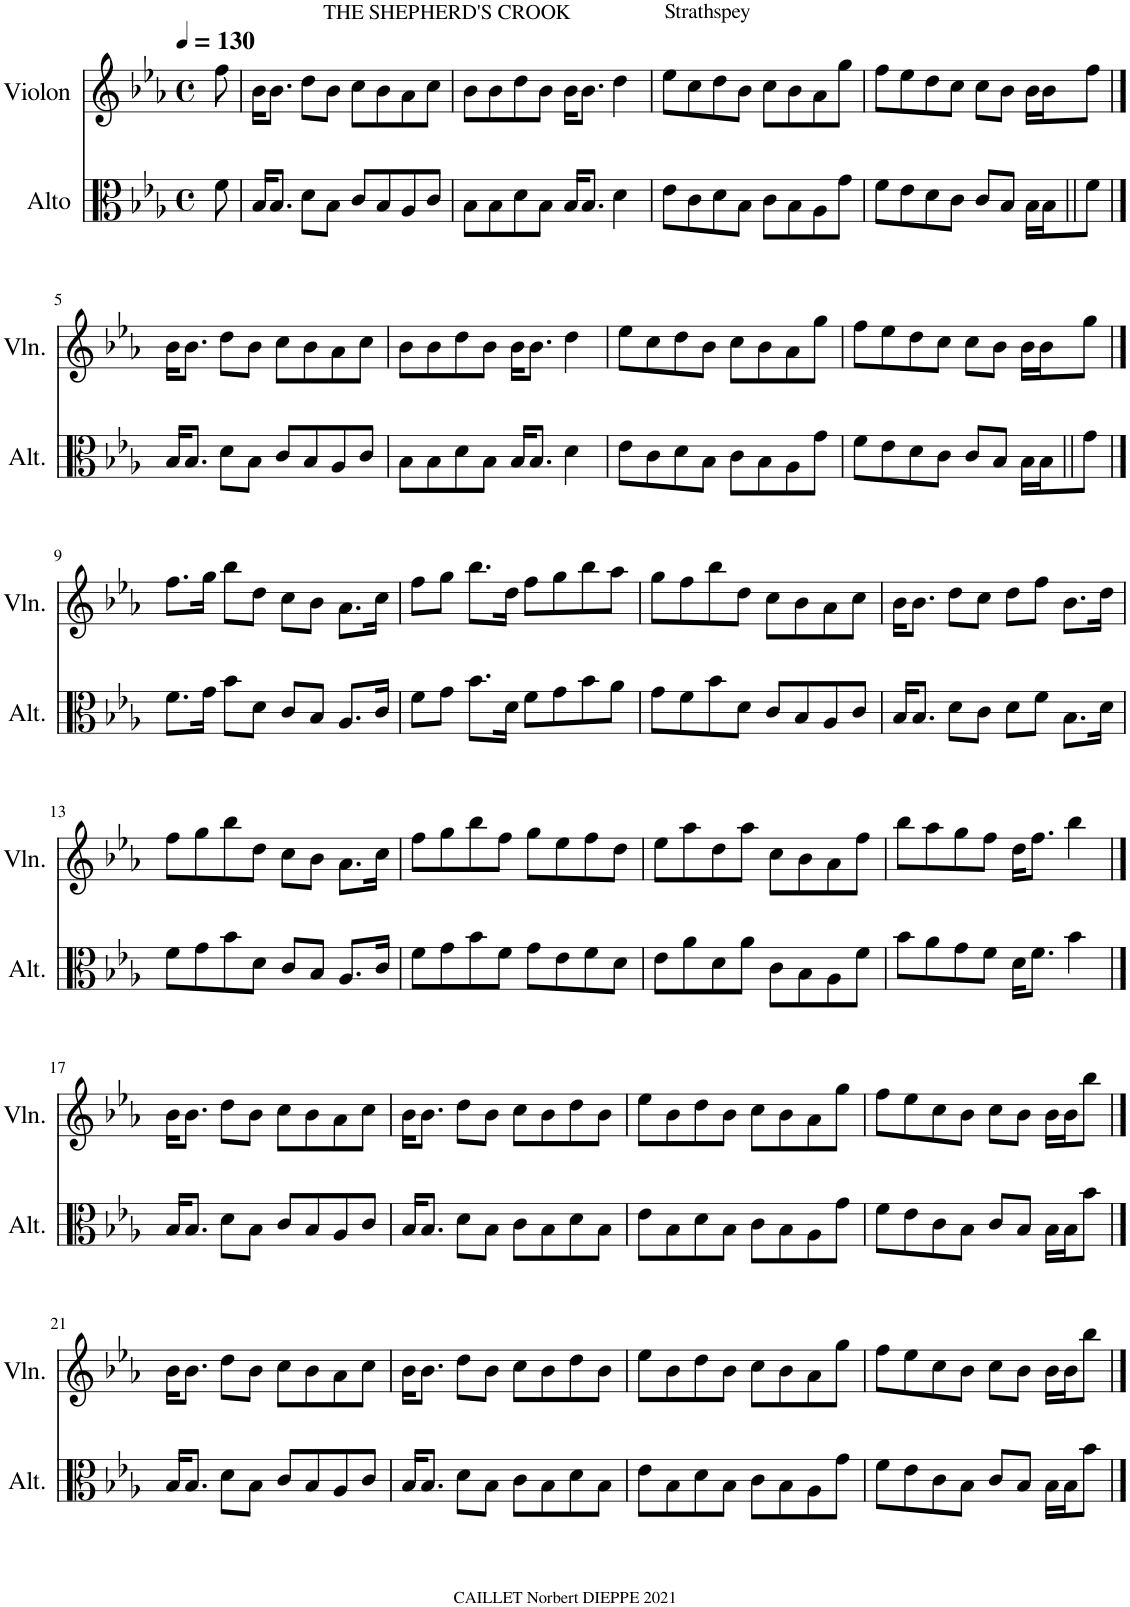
**kern	**kern
*part2	*part1
*staff2	*staff1
*I"Alto	*I"Violon
*I'Alt.	*I'Vln.
*clefC3	*clefG2
*k[b-e-a-]	*k[b-e-a-]
*M4/4	*M4/4
*met(c)	*met(c)
*MM130	*MM130
=	=
8f\	8ff\
=1	=1
!	!LO:TX:a:t=THE SHEPHERD'S CROOK
16B-/KL	16b-\KL
8.B-/J	8.b-\J
8d\L	8dd\L
8B-\J	8b-\J
8c/L	8cc\L
8B-/	8b-\
8A-/	8a-\
8c/J	8cc\J
=2	=2
8B-\L	8b-\L
8B-\	8b-\
8d\	8dd\
8B-\J	8b-\J
16B-/KL	16b-\KL
8.B-/J	8.b-\J
4d\	4dd\
=3	=3
!	!LO:TX:a:t=Strathspey
8e-\L	8ee-\L
8c\	8cc\
8d\	8dd\
8B-\J	8b-\J
8c\L	8cc\L
8B-\	8b-\
8A-\	8a-\
8g\J	8gg\J
=4	=4
8f\L	8ff\L
8e-\	8ee-\
8d\	8dd\
8c\J	8cc\J
8c/L	8cc\L
8B-/J	8b-\J
16B-\LL	16b-\LL
16B-\J	16b-\J
8f\J	8ff\J
!!LO:LB:g=z
==5	==5
16B-/KL	16b-\KL
8.B-/J	8.b-\J
8d\L	8dd\L
8B-\J	8b-\J
8c/L	8cc\L
8B-/	8b-\
8A-/	8a-\
8c/J	8cc\J
=6	=6
8B-\L	8b-\L
8B-\	8b-\
8d\	8dd\
8B-\J	8b-\J
16B-/KL	16b-\KL
8.B-/J	8.b-\J
4d\	4dd\
=7	=7
8e-\L	8ee-\L
8c\	8cc\
8d\	8dd\
8B-\J	8b-\J
8c\L	8cc\L
8B-\	8b-\
8A-\	8a-\
8g\J	8gg\J
=8	=8
8f\L	8ff\L
8e-\	8ee-\
8d\	8dd\
8c\J	8cc\J
8c/L	8cc\L
8B-/J	8b-\J
16B-\LL	16b-\LL
16B-\J	16b-\J
8g\J	8gg\J
!!LO:LB:g=z
==9	==9
8.f\L	8.ff\L
16g\Jk	16gg\Jk
8b-\L	8bb-\L
8d\J	8dd\J
8c/L	8cc\L
8B-/J	8b-\J
8.A-/L	8.a-\L
16c/Jk	16cc\Jk
=10	=10
8f\L	8ff\L
8g\J	8gg\J
8.b-\L	8.bb-\L
16d\Jk	16dd\Jk
8f\L	8ff\L
8g\	8gg\
8b-\	8bb-\
8a-\J	8aa-\J
=11	=11
8g\L	8gg\L
8f\	8ff\
8b-\	8bb-\
8d\J	8dd\J
8c/L	8cc\L
8B-/	8b-\
8A-/	8a-\
8c/J	8cc\J
=12	=12
16B-/KL	16b-\KL
8.B-/J	8.b-\J
8d\L	8dd\L
8c\J	8cc\J
8d\L	8dd\L
8f\J	8ff\J
8.B-\L	8.b-\L
16d\Jk	16dd\Jk
!!LO:LB:g=z
=13	=13
8f\L	8ff\L
8g\	8gg\
8b-\	8bb-\
8d\J	8dd\J
8c/L	8cc\L
8B-/J	8b-\J
8.A-/L	8.a-\L
16c/Jk	16cc\Jk
=14	=14
8f\L	8ff\L
8g\	8gg\
8b-\	8bb-\
8f\J	8ff\J
8g\L	8gg\L
8e-\	8ee-\
8f\	8ff\
8d\J	8dd\J
=15	=15
8e-\L	8ee-\L
8a-\	8aa-\
8d\	8dd\
8a-\J	8aa-\J
8c\L	8cc\L
8B-\	8b-\
8A-\	8a-\
8f\J	8ff\J
=16	=16
8b-\L	8bb-\L
8a-\	8aa-\
8g\	8gg\
8f\J	8ff\J
16d\KL	16dd\KL
8.f\J	8.ff\J
4b-\	4bb-\
!!LO:LB:g=z
==17	==17
16B-/KL	16b-\KL
8.B-/J	8.b-\J
8d\L	8dd\L
8B-\J	8b-\J
8c/L	8cc\L
8B-/	8b-\
8A-/	8a-\
8c/J	8cc\J
=18	=18
16B-/KL	16b-\KL
8.B-/J	8.b-\J
8d\L	8dd\L
8B-\J	8b-\J
8c\L	8cc\L
8B-\	8b-\
8d\	8dd\
8B-\J	8b-\J
=19	=19
8e-\L	8ee-\L
8B-\	8b-\
8d\	8dd\
8B-\J	8b-\J
8c\L	8cc\L
8B-\	8b-\
8A-\	8a-\
8g\J	8gg\J
=20	=20
8f\L	8ff\L
8e-\	8ee-\
8c\	8cc\
8B-\J	8b-\J
8c/L	8cc\L
8B-/J	8b-\J
16B-\LL	16b-\LL
16B-\J	16b-\J
8b-\J	8bb-\J
!!LO:LB:g=z
==21	==21
16B-/KL	16b-\KL
8.B-/J	8.b-\J
8d\L	8dd\L
8B-\J	8b-\J
8c/L	8cc\L
8B-/	8b-\
8A-/	8a-\
8c/J	8cc\J
=22	=22
16B-/KL	16b-\KL
8.B-/J	8.b-\J
8d\L	8dd\L
8B-\J	8b-\J
8c\L	8cc\L
8B-\	8b-\
8d\	8dd\
8B-\J	8b-\J
=23	=23
8e-\L	8ee-\L
8B-\	8b-\
8d\	8dd\
8B-\J	8b-\J
8c\L	8cc\L
8B-\	8b-\
8A-\	8a-\
8g\J	8gg\J
=24	=24
8f\L	8ff\L
8e-\	8ee-\
8c\	8cc\
8B-\J	8b-\J
8c/L	8cc\L
8B-/J	8b-\J
16B-\LL	16b-\LL
16B-\J	16b-\J
8b-\J	8bb-\J
==	==
*-	*-
